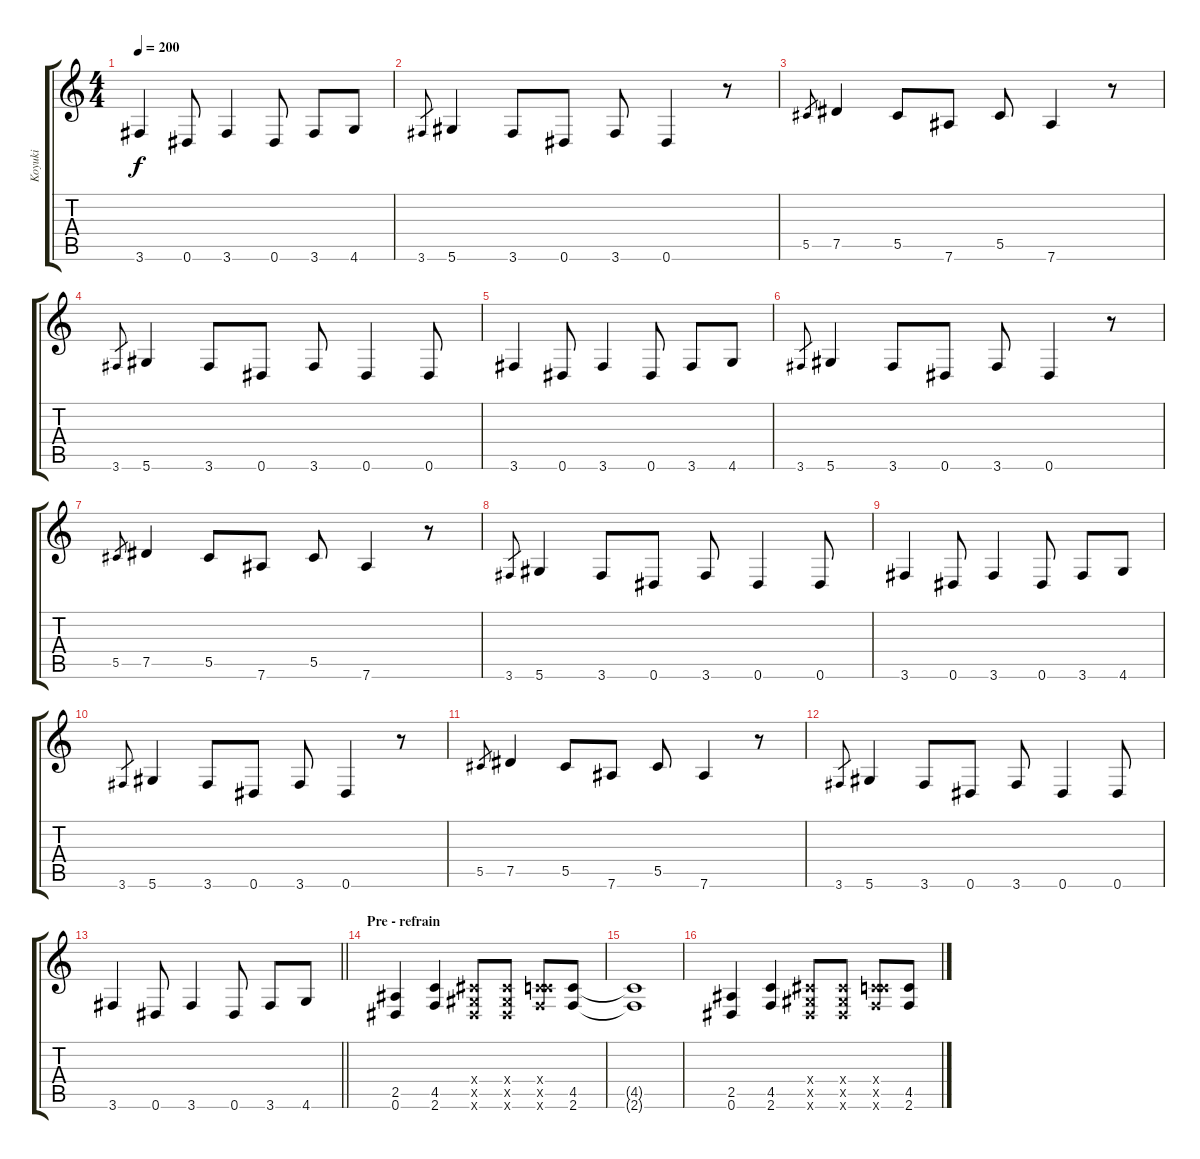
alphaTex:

\track ("Koyuki" "Koyuki") {instrument overdrivenguitar}
\staff {score tabs}
\tuning (Eb4 Bb3 Gb3 Db3 Ab2 Eb2) {hide}
\ts (4 4)
\tempo 200
\clef g2
\ks c
3.6.4{dy f} 0.6.8 3.6.4 0.6.8 3.6.8 4.6.8 |
3.6.8{gr} 5.6.4 3.6.8 0.6.8 3.6.8 0.6.4 r.8 |
5.5.8{gr} 7.5.4 5.5.8 7.6.8 5.5.8 7.6.4 r.8 |
3.6.8{gr} 5.6.4 3.6.8 0.6.8 3.6.8 0.6.4 0.6.8 |
3.6.4 0.6.8 3.6.4 0.6.8 3.6.8 4.6.8 |
3.6.8{gr} 5.6.4 3.6.8 0.6.8 3.6.8 0.6.4 r.8 |
5.5.8{gr} 7.5.4 5.5.8 7.6.8 5.5.8 7.6.4 r.8 |
3.6.8{gr} 5.6.4 3.6.8 0.6.8 3.6.8 0.6.4 0.6.8 |
3.6.4 0.6.8 3.6.4 0.6.8 3.6.8 4.6.8 |
3.6.8{gr} 5.6.4 3.6.8 0.6.8 3.6.8 0.6.4 r.8 |
5.5.8{gr} 7.5.4 5.5.8 7.6.8 5.5.8 7.6.4 r.8 |
3.6.8{gr} 5.6.4 3.6.8 0.6.8 3.6.8 0.6.4 0.6.8 |
\barLineRight lightlight
3.6.4 0.6.8 3.6.4 0.6.8 3.6.8 4.6.8 |
\section ("" "Pre - refrain")
(2.5 0.6).4 (4.5 2.6).4 (0.4{x} 0.5{x} 0.6{x}).8 (0.4{x} 0.5{x} 0.6{x}).8 (0.4{x} 4.5{x} 2.6{x}).8 (4.5 2.6).8 |
(4.5{t} 2.6{t}).1 |
(2.5 0.6).4 (4.5 2.6).4 (0.4{x} 0.5{x} 0.6{x}).8 (0.4{x} 0.5{x} 0.6{x}).8 (0.4{x} 4.5{x} 2.6{x}).8 (4.5 2.6).8
